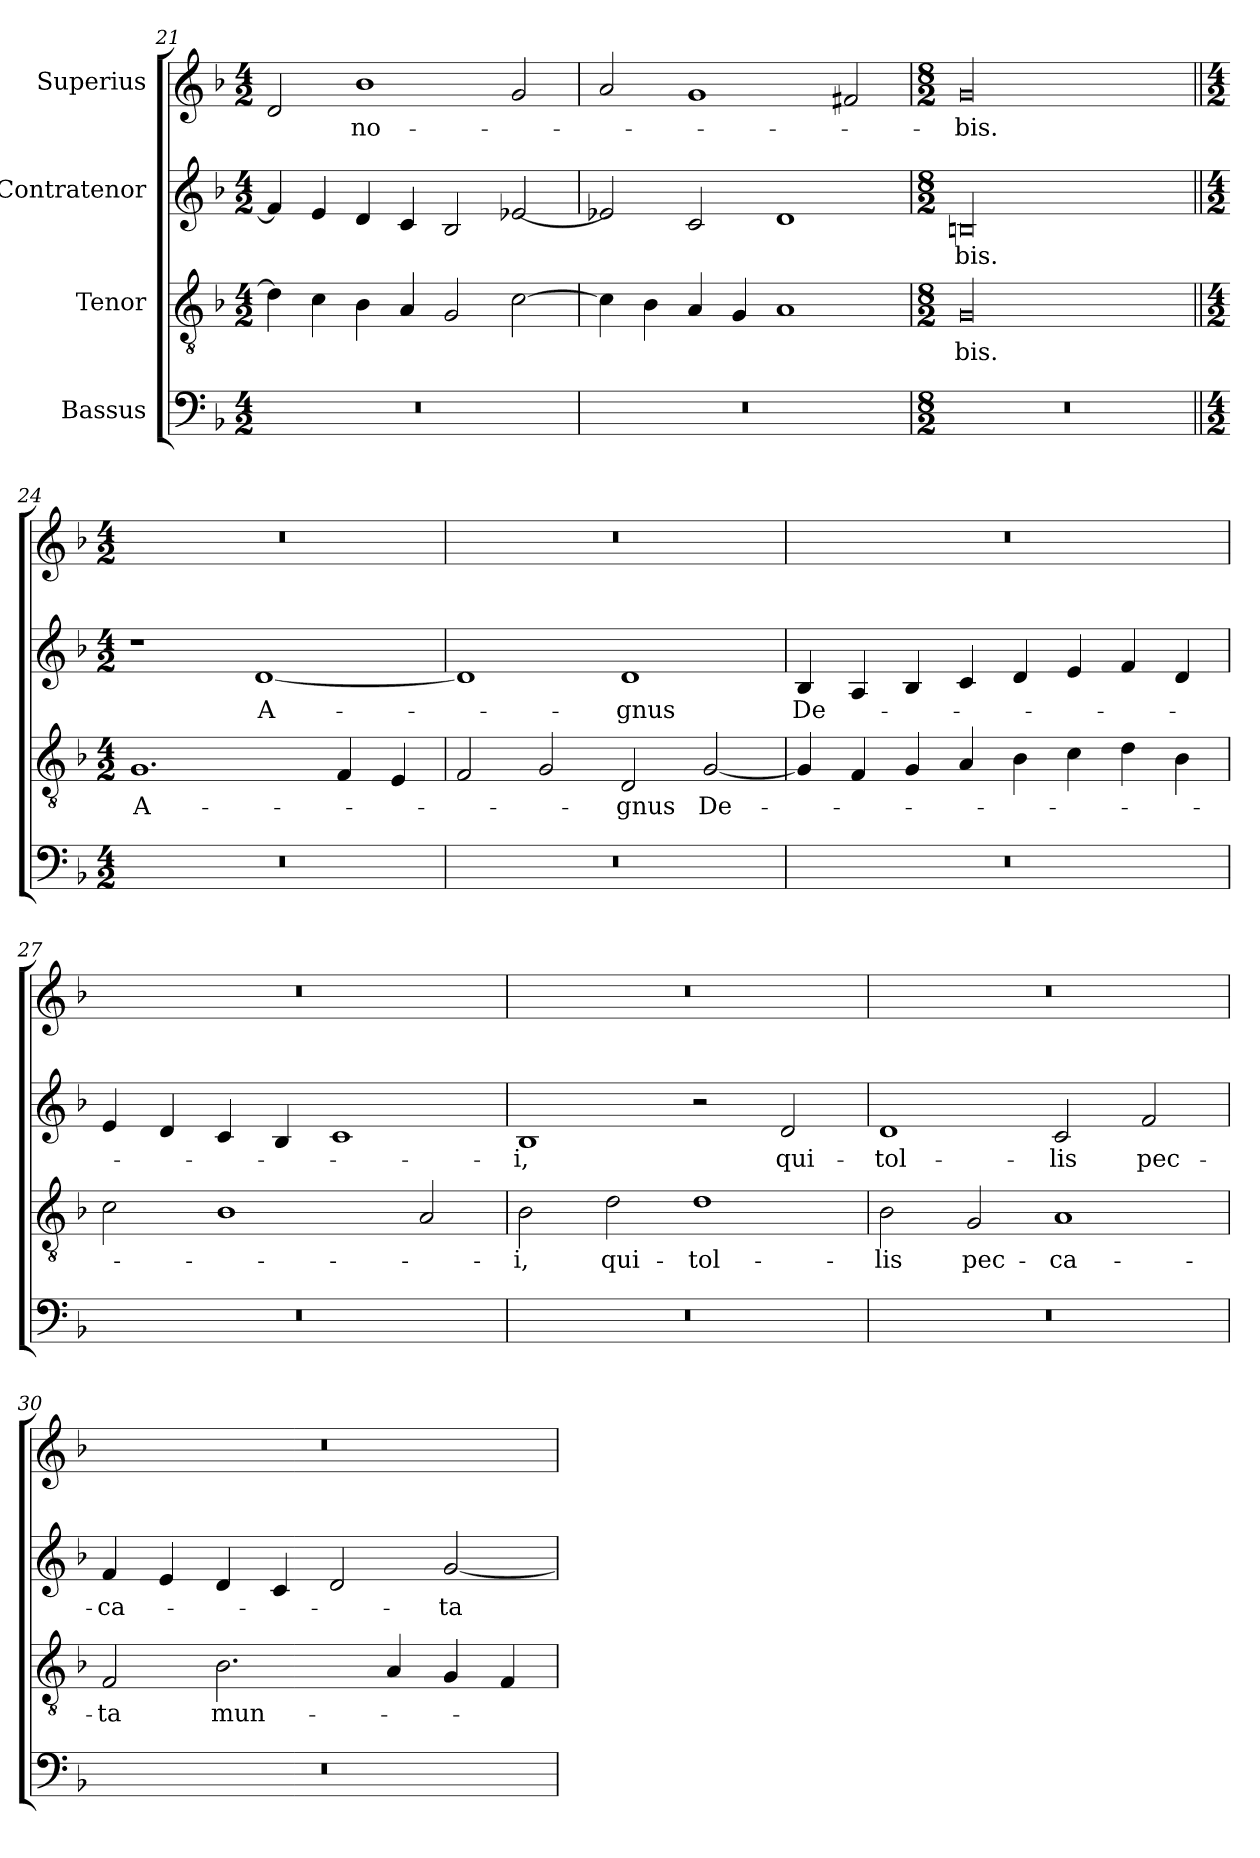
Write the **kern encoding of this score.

**kern	**kern	**text	**kern	**text	**kern	**text
*part4	*part3	*part3	*part2	*part2	*part1	*part1
*staff4	*staff3	*staff3	*staff2	*staff2	*staff1	*staff1
*I"Bassus	*I"Tenor	*	*I"Contratenor	*	*I"Superius	*
*clefF4	*clefGv2	*	*clefG2	*	*clefG2	*
*k[b-]	*k[b-]	*	*k[b-]	*	*k[b-]	*
*M4/2	*M4/2	*	*M4/2	*	*M4/2	*
=21	=21	=21	=21	=21	=21	=21
0r	4d\]	.	4f/]	.	2d/	.
.	4c\	.	4e/	.	.	.
.	4B-\	.	4d/	.	1b-\	no-
.	4A/	.	4c/	.	.	.
.	2G/	.	2B-/	.	.	.
.	[2c\	.	[2e-X/	.	2g/	.
=22	=22	=22	=22	=22	=22	=22
0r	4c\]	.	2e-X/]	.	2a/	.
.	4B-\	.	.	.	.	.
.	4A/	.	2c/	.	1g/	.
.	4G/	.	.	.	.	.
.	1A/	.	1d/	.	.	.
.	.	.	.	.	2f#X/	.
=23	=23	=23	=23	=23	=23	=23
*M8/2	*M8/2	*	*M8/2	*	*M8/2	*
00r	00G/	-bis.	00Bn/	-bis.	00g/	-bis.
=24||	=24||	=24||	=24||	=24||	=24||	=24||
*M4/2	*M4/2	*	*M4/2	*	*M4/2	*
0r	1.G/	A-	1r	.	0r	.
.	.	.	[1d/	A-	.	.
.	4F/	.	.	.	.	.
.	4E/	.	.	.	.	.
=25	=25	=25	=25	=25	=25	=25
0r	2F/	.	1d/]	.	0r	.
.	2G/	.	.	.	.	.
.	2D/	-gnus	1d/	-gnus	.	.
.	[2G/	De-	.	.	.	.
=26	=26	=26	=26	=26	=26	=26
0r	4G/]	.	4B-/	De-	0r	.
.	4F/	.	4A/	.	.	.
.	4G/	.	4B-/	.	.	.
.	4A/	.	4c/	.	.	.
.	4B-\	.	4d/	.	.	.
.	4c\	.	4e/	.	.	.
.	4d\	.	4f/	.	.	.
.	4B-\	.	4d/	.	.	.
=27	=27	=27	=27	=27	=27	=27
0r	2c\	.	4e/	.	0r	.
.	.	.	4d/	.	.	.
.	1B-\	.	4c/	.	.	.
.	.	.	4B-/	.	.	.
.	.	.	1c/	.	.	.
.	2A/	.	.	.	.	.
=28	=28	=28	=28	=28	=28	=28
0r	2B-\	-i,	1B-/	-i,	0r	.
.	2d\	qui-	.	.	.	.
.	1d\	tol-	2r	.	.	.
.	.	.	2d/	qui-	.	.
=29	=29	=29	=29	=29	=29	=29
0r	2B-\	-lis	1d/	tol-	0r	.
.	2G/	pec-	.	.	.	.
.	1A/	-ca-	2c/	-lis	.	.
.	.	.	2f/	pec-	.	.
=30	=30	=30	=30	=30	=30	=30
0r	2F/	-ta	4f/	-ca-	0r	.
.	.	.	4e/	.	.	.
.	2.B-\	mun-	4d/	.	.	.
.	.	.	4c/	.	.	.
.	.	.	2d/	.	.	.
.	4A/	.	.	.	.	.
.	4G/	.	[2g/	-ta	.	.
.	4F/	.	.	.	.	.
=	=	=	=	=	=	=
*-	*-	*-	*-	*-	*-	*-
